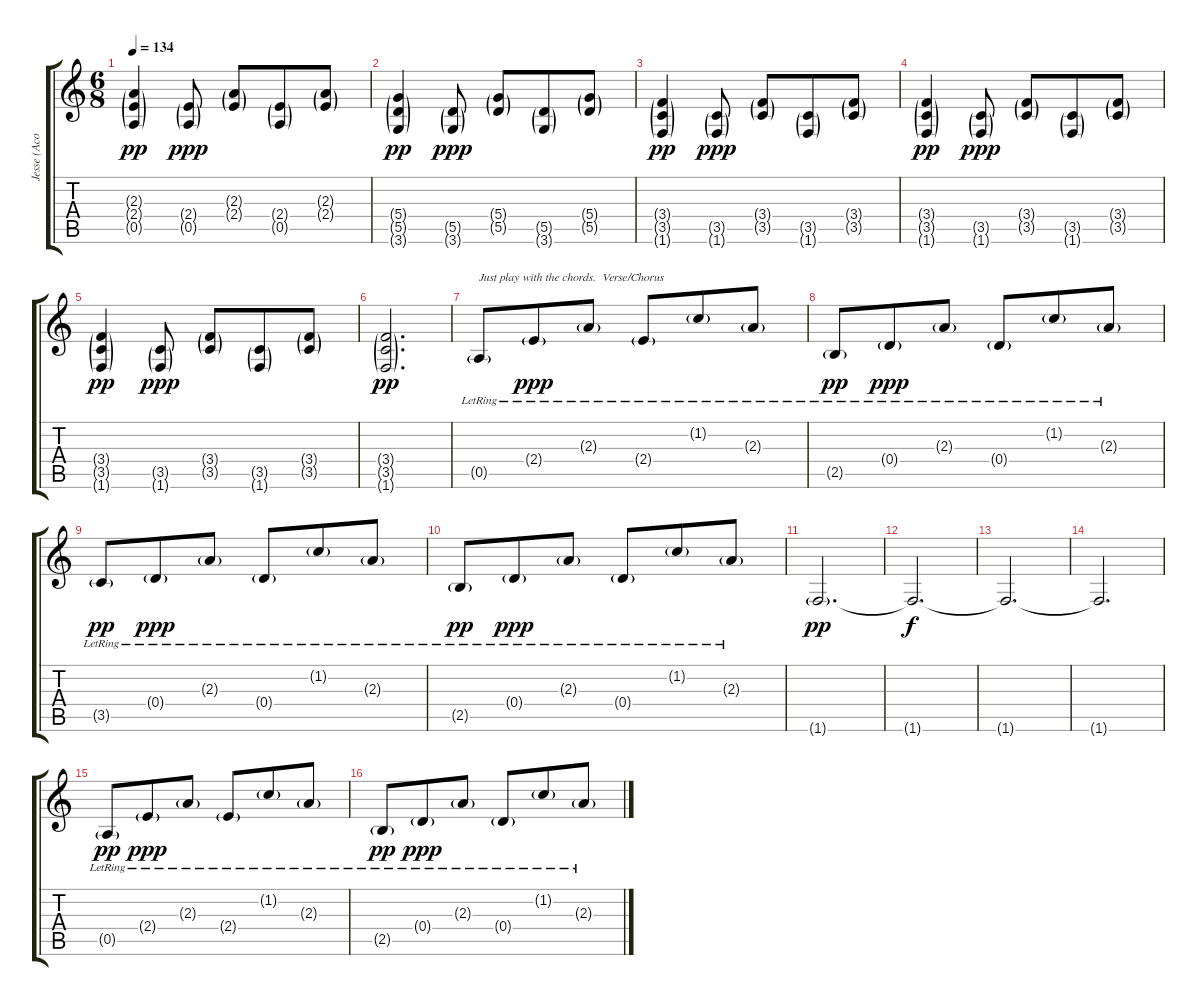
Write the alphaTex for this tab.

\track ("Jesse (Acoustic)" "Jesse (Aco") {instrument acousticguitarsteel}
\staff {score tabs}
\tuning (E4 B3 G3 D3 A2 E2) {hide}
\ts (6 8)
\tempo 134
\clef g2
\ks c
(2.3{g} 2.4{g} 0.5{g}).4{dy pp} (2.4{g} 0.5{g}).8{dy ppp} (2.3{g} 2.4{g}).8 (2.4{g} 0.5{g}).8 (2.3{g} 2.4{g}).8 |
(5.4{g} 5.5{g} 3.6{g}).4{dy pp} (5.5{g} 3.6{g}).8{dy ppp} (5.4{g} 5.5{g}).8 (5.5{g} 3.6{g}).8 (5.4{g} 5.5{g}).8 |
(3.4{g} 3.5{g} 1.6{g}).4{dy pp} (3.5{g} 1.6{g}).8{dy ppp} (3.4{g} 3.5{g}).8 (3.5{g} 1.6{g}).8 (3.4{g} 3.5{g}).8 |
(3.4{g} 3.5{g} 1.6{g}).4{dy pp} (3.5{g} 1.6{g}).8{dy ppp} (3.4{g} 3.5{g}).8 (3.5{g} 1.6{g}).8 (3.4{g} 3.5{g}).8 |
(3.4{g} 3.5{g} 1.6{g}).4{dy pp} (3.5{g} 1.6{g}).8{dy ppp} (3.4{g} 3.5{g}).8 (3.5{g} 1.6{g}).8 (3.4{g} 3.5{g}).8 |
(3.4{g} 3.5{g} 1.6{g}).2{d dy pp} |
0.5{g lr}.8{txt "Just play with the chords.  Verse/Chorus"} 2.4{g lr}.8{dy ppp} 2.3{g lr}.8 2.4{g lr}.8 1.2{g lr}.8 2.3{g lr}.8 |
2.5{g lr}.8{dy pp} 0.4{g lr}.8{dy ppp} 2.3{g lr}.8 0.4{g lr}.8 1.2{g lr}.8 2.3{g lr}.8 |
3.5{g lr}.8{dy pp} 0.4{g lr}.8{dy ppp} 2.3{g lr}.8 0.4{g lr}.8 1.2{g lr}.8 2.3{g lr}.8 |
2.5{g lr}.8{dy pp} 0.4{g lr}.8{dy ppp} 2.3{g lr}.8 0.4{g lr}.8 1.2{g lr}.8 2.3{g lr}.8 |
1.6{g}.2{d dy pp} |
1.6{t}.2{d dy f} |
1.6{t}.2{d} |
1.6{t}.2{d} |
0.5{g lr}.8{dy pp} 2.4{g lr}.8{dy ppp} 2.3{g lr}.8 2.4{g lr}.8 1.2{g lr}.8 2.3{g lr}.8 |
2.5{g lr}.8{dy pp} 0.4{g lr}.8{dy ppp} 2.3{g lr}.8 0.4{g lr}.8 1.2{g lr}.8 2.3{g lr}.8
